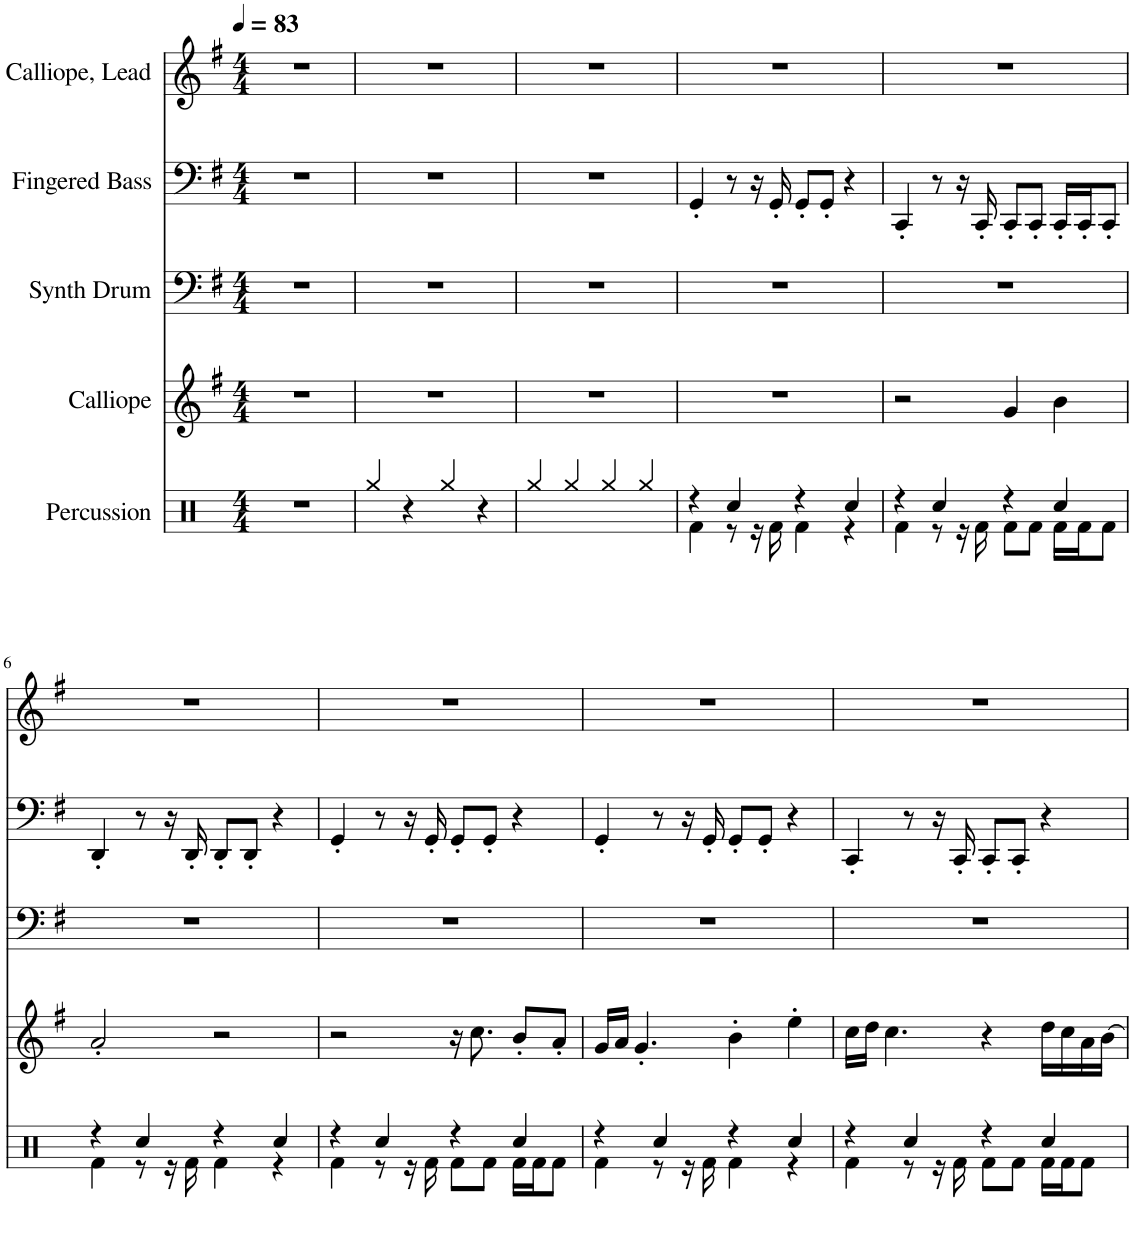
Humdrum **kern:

**kern	**kern	**kern	**kern	**kern
*part5	*part4	*part3	*part2	*part1
*staff5	*staff4	*staff3	*staff2	*staff1
*I"Percussion	*I"Calliope	*I"Synth Drum	*I"Fingered Bass	*I"Calliope, Lead
*clefX	*clefG2	*clefF4	*clefF4	*clefG2
*k[]	*k[f#]	*k[f#]	*k[f#]	*k[f#]
*M4/4	*M4/4	*M4/4	*M4/4	*M4/4
*MM83	*MM83	*MM83	*MM83	*MM83
=1	=1	=1	=1	=1
1r	1r	1r	1r	1r
=2	=2	=2	=2	=2
4Rgg/	1r	1r	1r	1r
4r	.	.	.	.
4Rgg/	.	.	.	.
4r	.	.	.	.
=3	=3	=3	=3	=3
4Rgg/	1r	1r	1r	1r
4Rgg/	.	.	.	.
4Rgg/	.	.	.	.
4Rgg/	.	.	.	.
=4	=4	=4	=4	=4
*^	*	*	*	*
4r	4Rf\	1r	1r	4GG'/	1r
4Rcc/	8r	.	.	8r	.
.	16r	.	.	16r	.
.	16Rf\	.	.	16GG'/	.
4r	4Rf\	.	.	8GG'/L	.
.	.	.	.	8GG'/J	.
4Rcc/	4r	.	.	4r	.
=5	=5	=5	=5	=5	=5
4r	4Rf\	2r	1r	4CC'/	1r
4Rcc/	8r	.	.	8r	.
.	16r	.	.	16r	.
.	16Rf\	.	.	16CC'/	.
4r	8Rf\L	4g/	.	8CC'/L	.
.	8Rf\J	.	.	8CC'/J	.
4Rcc/	16Rf\LL	4b\	.	16CC'/LL	.
.	16Rf\J	.	.	16CC'/J	.
.	8Rf\J	.	.	8CC'/J	.
!!LO:LB:g=z
=6	=6	=6	=6	=6	=6
4r	4Rf\	2a'/	1r	4DD'/	1r
4Rcc/	8r	.	.	8r	.
.	16r	.	.	16r	.
.	16Rf\	.	.	16DD'/	.
4r	4Rf\	2r	.	8DD'/L	.
.	.	.	.	8DD'/J	.
4Rcc/	4r	.	.	4r	.
=7	=7	=7	=7	=7	=7
4r	4Rf\	2r	1r	4GG'/	1r
4Rcc/	8r	.	.	8r	.
.	16r	.	.	16r	.
.	16Rf\	.	.	16GG'/	.
4r	8Rf\L	16r	.	8GG'/L	.
.	.	8.cc\	.	.	.
.	8Rf\J	.	.	8GG'/J	.
4Rcc/	16Rf\LL	8b'/L	.	4r	.
.	16Rf\J	.	.	.	.
.	8Rf\J	8a'/J	.	.	.
=8	=8	=8	=8	=8	=8
4r	4Rf\	16g/LL	1r	4GG'/	1r
.	.	16a/JJ	.	.	.
.	.	4.g'/	.	.	.
4Rcc/	8r	.	.	8r	.
.	16r	.	.	16r	.
.	16Rf\	.	.	16GG'/	.
4r	4Rf\	4b'\	.	8GG'/L	.
.	.	.	.	8GG'/J	.
4Rcc/	4r	4ee'\	.	4r	.
=9	=9	=9	=9	=9	=9
4r	4Rf\	16cc\LL	1r	4CC'/	1r
.	.	16dd\JJ	.	.	.
.	.	4.cc\	.	.	.
4Rcc/	8r	.	.	8r	.
.	16r	.	.	16r	.
.	16Rf\	.	.	16CC'/	.
4r	8Rf\L	4r	.	8CC'/L	.
.	8Rf\J	.	.	8CC'/J	.
4Rcc/	16Rf\LL	16dd\LL	.	4r	.
.	16Rf\J	16cc\	.	.	.
.	8Rf\J	16a\	.	.	.
.	.	[16b\JJ	.	.	.
*v	*v	*	*	*	*
=	=	=	=	=
*-	*-	*-	*-	*-
